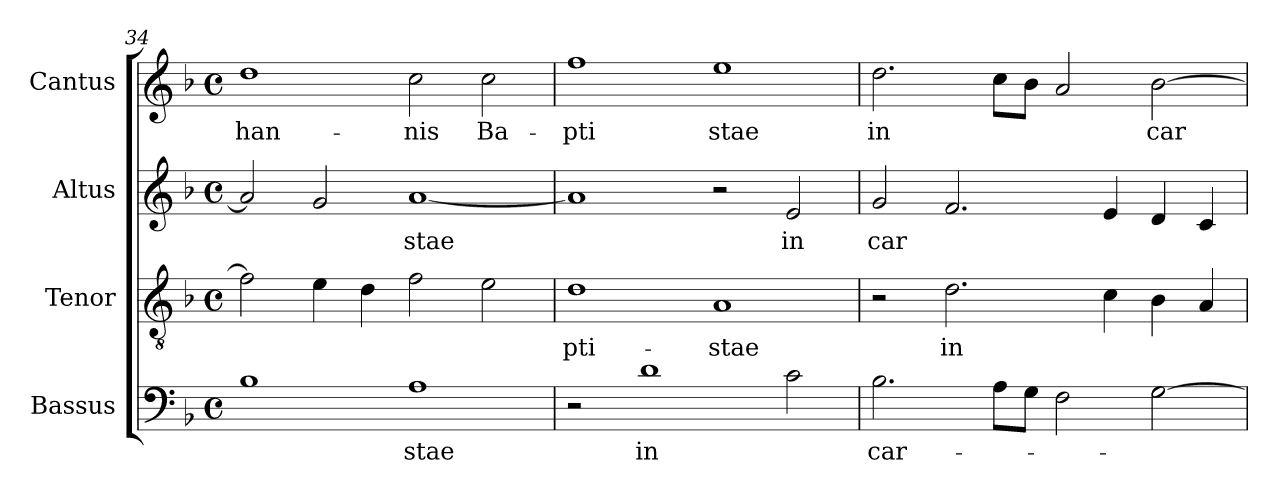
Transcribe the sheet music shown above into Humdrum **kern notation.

**kern	**text	**kern	**text	**kern	**text	**kern	**text
*part4	*part4	*part3	*part3	*part2	*part2	*part1	*part1
*staff4	*staff4	*staff3	*staff3	*staff2	*staff2	*staff1	*staff1
*I"Bassus	*	*I"Tenor	*	*I"Altus	*	*I"Cantus	*
*clefF4	*	*clefGv2	*	*clefG2	*	*clefG2	*
*k[b-]	*	*k[b-]	*	*k[b-]	*	*k[b-]	*
*F:	*	*F:	*	*F:	*	*F:	*
*M4/4	*	*M4/4	*	*M4/4	*	*M4/4	*
*met(c)	*	*met(c)	*	*met(c)	*	*met(c)	*
=34	=34	=34	=34	=34	=34	=34	=34
!	!	!	!	!	!	!	!LO:LY:b:cj
1B-	.	2f\]	.	2a/]	.	1dd	-han-
.	.	4e\	.	2g/	.	.	.
.	.	4d\	.	.	.	.	.
!	!LO:LY:b:cj	!	!	!	!LO:LY:b	!	!LO:LY:b:cj
1A	stae	2f\	.	[>1a	stae	2cc\	-nis
!	!	!	!	!	!	!	!LO:LY:b:cj
.	.	2e\	.	.	.	2cc\	Ba-
!!LO:LB:g=z
=35	=35	=35	=35	=35	=35	=35	=35
!	!	!	!LO:LY:b:cj	!	!	!	!LO:LY:b:cj
2r	.	1d	pti-	1a]	.	1ff	-pti
!	!LO:LY:b:cj	!	!	!	!	!	!
1d	in	.	.	.	.	.	.
!	!	!	!LO:LY:b:cj	!	!	!	!LO:LY:b:cj
.	.	1A	-stae	2r	.	1ee	stae
!	!	!	!	!	!LO:LY:b:cj	!	!
2c\	.	.	.	2e/	in	.	.
=36	=36	=36	=36	=36	=36	=36	=36
!	!LO:LY:b	!	!	!	!LO:LY:b	!	!LO:LY:b:cj
2.B-\	car-	2r	.	2g/	car	2.dd\	in
!	!	!	!LO:LY:b:cj	!	!	!	!
.	.	2.d\	in	2.f/	.	.	.
8A\L	.	.	.	.	.	8cc\L	.
8G\J	.	.	.	.	.	8b-\J	.
2F\	.	.	.	.	.	2a/	.
.	.	4c\	.	4e/	.	.	.
!	!	!	!	!	!	!	!LO:LY:b
[>2G\	.	4B-\	.	4d/	.	[>2b-\	car
.	.	4A/	.	4c/	.	.	.
=	=	=	=	=	=	=	=
*-	*-	*-	*-	*-	*-	*-	*-
